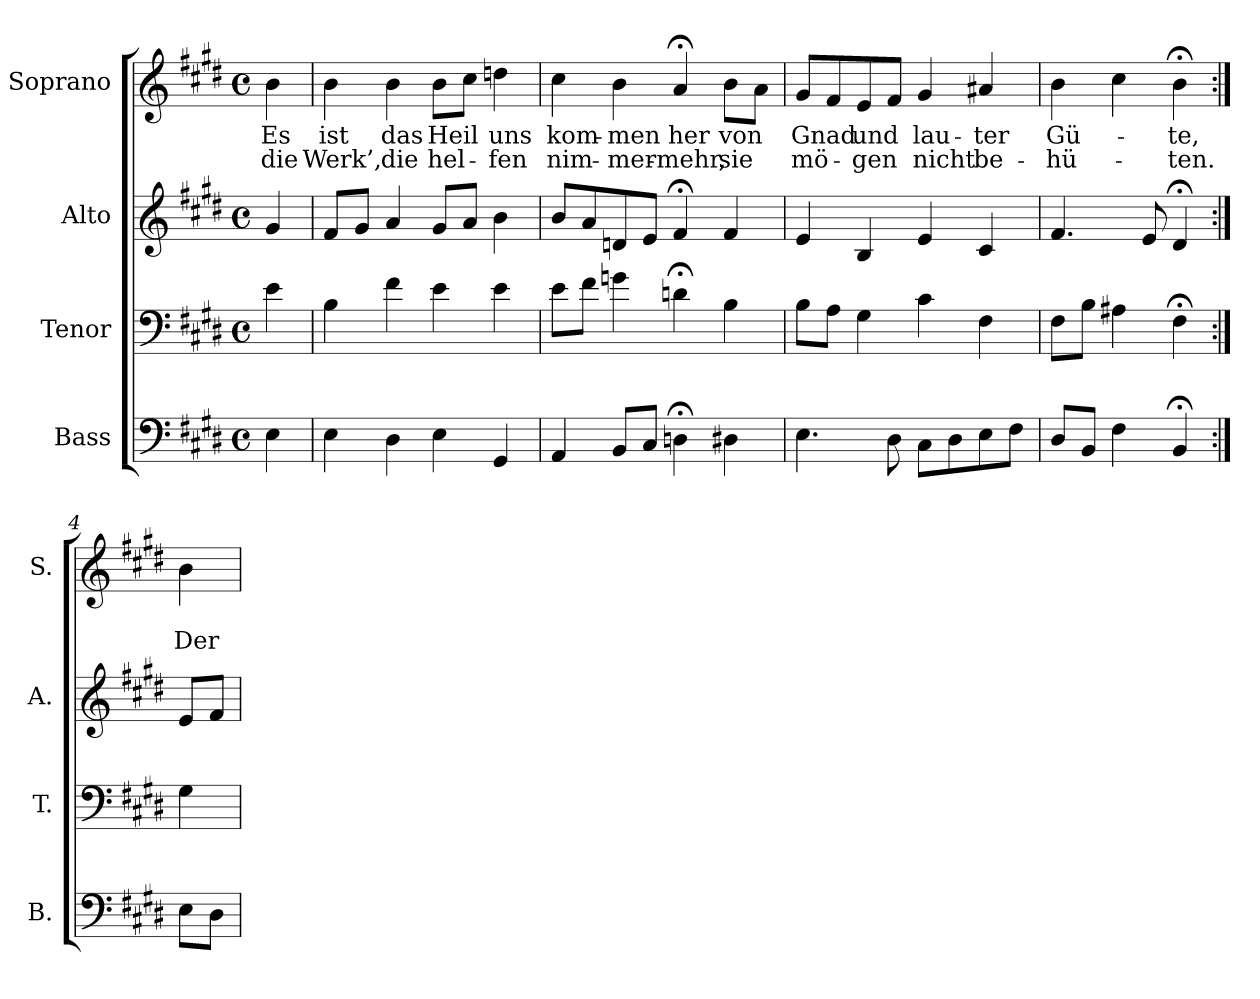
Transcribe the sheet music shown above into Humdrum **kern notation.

**kern	**kern	**kern	**kern	**text	**text
*part4	*part3	*part2	*part1	*part1	*part1
*staff4	*staff3	*staff2	*staff1	*staff1	*staff1
*I"Bass	*I"Tenor	*I"Alto	*I"Soprano	*	*
*I'B.	*I'T.	*I'A.	*I'S.	*	*
*clefF4	*clefF4	*clefG2	*clefG2	*	*
*k[f#c#g#d#]	*k[f#c#g#d#]	*k[f#c#g#d#]	*k[f#c#g#d#]	*	*
*E:	*E:	*E:	*E:	*	*
*M4/4	*M4/4	*M4/4	*M4/4	*	*
*met(c)	*met(c)	*met(c)	*met(c)	*	*
=	=	=	=	=	=
4E\	4e\	4g#/	4b\	Es	die
=1	=1	=1	=1	=1	=1
4E\	4B\	8f#/L	4b\	ist	Werk’,
.	.	8g#/J	.	.	.
4D#\	4f#\	4a/	4b\	das	die
4E\	4e\	8g#/L	8b\L	Heil	hel-
.	.	8a/J	8cc#\J	.	.
4GG#/	4e\	4b\	4ddn\	uns	-fen
=2	=2	=2	=2	=2	=2
4AA/	8e\L	8b/L	4cc#\	kom-	nim-
.	8f#\J	8a/	.	.	.
8BB/L	4gn\	8dn/	4b\	-men	-mer-
8C#/J	.	8e/J	.	.	.
4Dn;<\	4dn;<\	4f#;</	4a;</	her	-mehr,
4D#X\	4B\	4f#/	8b\L	von	sie
.	.	.	8a\J	.	.
=3	=3	=3	=3	=3	=3
4.E\	8B\L	4e/	8g#/L	Gnad	mö-
.	8A\J	.	8f#/	.	.
.	4G#\	4B/	8e/	und	-gen
8D#\	.	.	8f#/J	.	.
8C#\L	4c#\	4e/	4g#/	lau-	nicht
8D#\	.	.	.	.	.
8E\	4F#\	4c#/	4a#X/	-ter	be-
8F#\J	.	.	.	.	.
=4	=4	=4	=4	=4	=4
8D#/L	8F#\L	4.f#/	4b\	Gü-	-hü-
8BB/J	8B\J	.	.	.	.
4F#\	4A#X\	.	4cc#\	.	.
.	.	8e/	.	.	.
4BB;</	4F#;<\	4d#;</	4b;<\	-te,	-ten.
!!LO:LB:g=z
=4a:|!	=4a:|!	=4a:|!	=4a:|!	=4a:|!	=4a:|!
8E\L	4G#\	8e/L	4b\	.	Der
8D#\J	.	8f#/J	.	.	.
=	=	=	=	=	=
*-	*-	*-	*-	*-	*-
